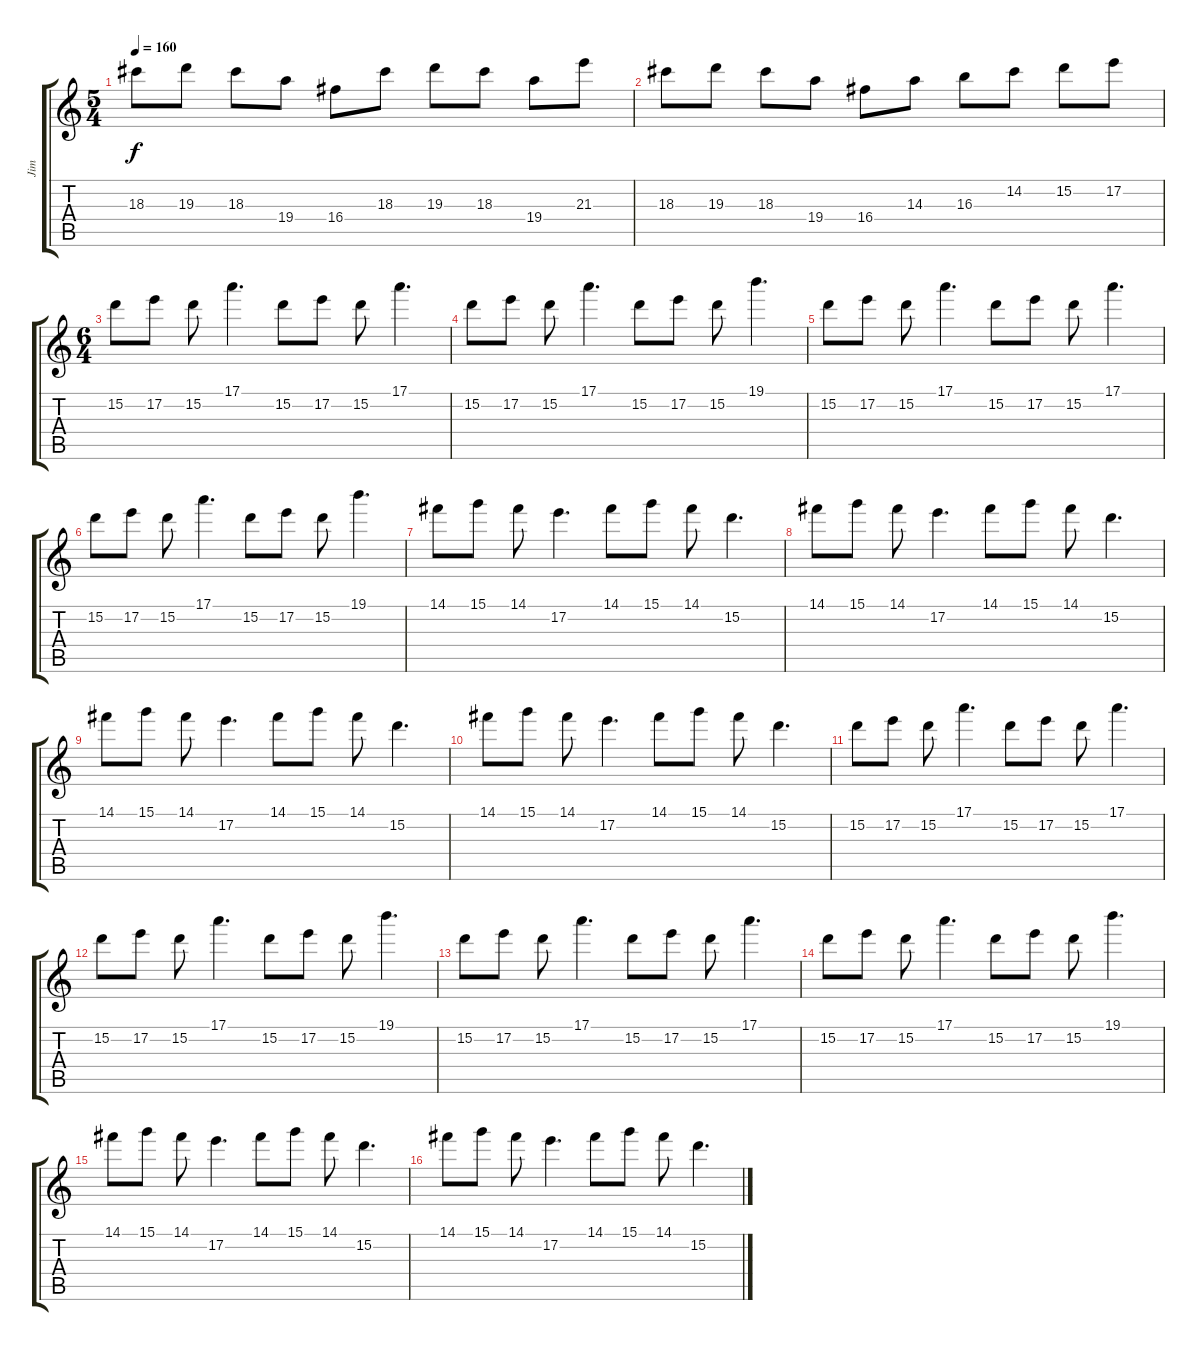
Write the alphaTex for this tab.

\track ("Jim" "Jim") {instrument electricguitarjazz}
\staff {score tabs}
\tuning (E4 B3 G3 D3 A2 D2) {hide}
\ts (5 4)
\tempo 160
\clef g2
\ks c
18.3.8{dy f} 19.3.8 18.3.8 19.4.8 16.4.8 18.3.8 19.3.8 18.3.8 19.4.8 21.3.8 |
18.3.8 19.3.8 18.3.8 19.4.8 16.4.8 14.3.8 16.3.8 14.2.8 15.2.8 17.2.8 |
\ts (6 4)
15.2.8 17.2.8 15.2.8 17.1.4{d} 15.2.8 17.2.8 15.2.8 17.1.4{d} |
15.2.8 17.2.8 15.2.8 17.1.4{d} 15.2.8 17.2.8 15.2.8 19.1.4{d} |
15.2.8 17.2.8 15.2.8 17.1.4{d} 15.2.8 17.2.8 15.2.8 17.1.4{d} |
15.2.8 17.2.8 15.2.8 17.1.4{d} 15.2.8 17.2.8 15.2.8 19.1.4{d} |
14.1.8 15.1.8 14.1.8 17.2.4{d} 14.1.8 15.1.8 14.1.8 15.2.4{d} |
14.1.8 15.1.8 14.1.8 17.2.4{d} 14.1.8 15.1.8 14.1.8 15.2.4{d} |
14.1.8 15.1.8 14.1.8 17.2.4{d} 14.1.8 15.1.8 14.1.8 15.2.4{d} |
14.1.8 15.1.8 14.1.8 17.2.4{d} 14.1.8 15.1.8 14.1.8 15.2.4{d} |
15.2.8 17.2.8 15.2.8 17.1.4{d} 15.2.8 17.2.8 15.2.8 17.1.4{d} |
15.2.8 17.2.8 15.2.8 17.1.4{d} 15.2.8 17.2.8 15.2.8 19.1.4{d} |
15.2.8 17.2.8 15.2.8 17.1.4{d} 15.2.8 17.2.8 15.2.8 17.1.4{d} |
15.2.8 17.2.8 15.2.8 17.1.4{d} 15.2.8 17.2.8 15.2.8 19.1.4{d} |
14.1.8 15.1.8 14.1.8 17.2.4{d} 14.1.8 15.1.8 14.1.8 15.2.4{d} |
14.1.8 15.1.8 14.1.8 17.2.4{d} 14.1.8 15.1.8 14.1.8 15.2.4{d}
